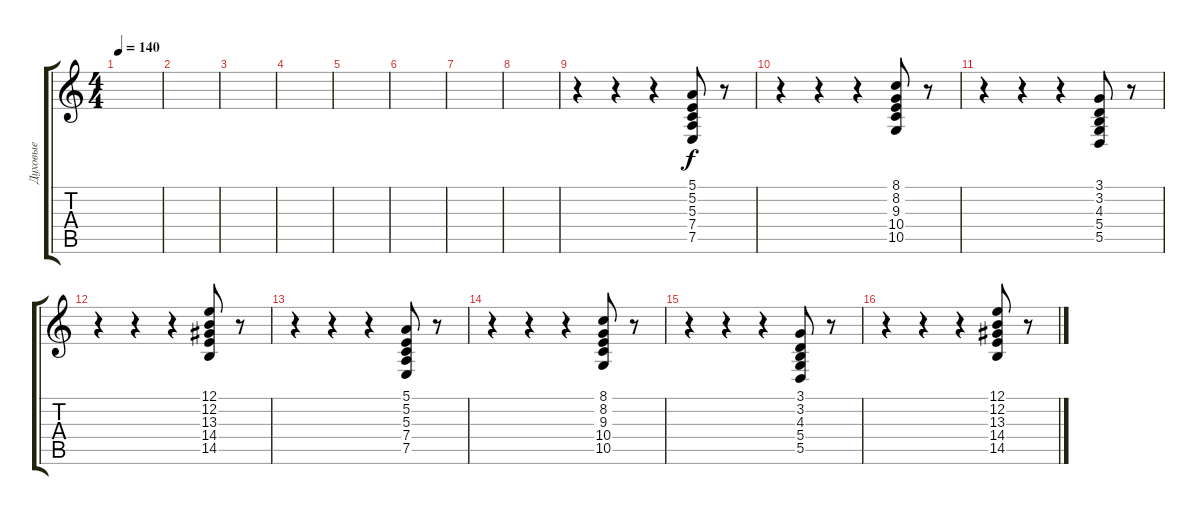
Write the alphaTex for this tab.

\track ("Духовые" "Духовые") {instrument trombone}
\staff {score tabs}
\tuning (E4 B3 G3 D3 A2 E2) {hide}
\ts (4 4)
\tempo 140
\clef g2
\ks c
|
|
|
|
|
|
|
|
r.4 r.4 r.4 (5.1 5.2 5.3 7.4 7.5).8 r.8 |
r.4 r.4 r.4 (8.1 8.2 9.3 10.4 10.5).8 r.8 |
r.4 r.4 r.4 (3.1 3.2 4.3 5.4 5.5).8 r.8 |
r.4 r.4 r.4 (12.1 12.2 13.3 14.4 14.5).8 r.8 |
r.4 r.4 r.4 (5.1 5.2 5.3 7.4 7.5).8 r.8 |
r.4 r.4 r.4 (8.1 8.2 9.3 10.4 10.5).8 r.8 |
r.4 r.4 r.4 (3.1 3.2 4.3 5.4 5.5).8 r.8 |
r.4 r.4 r.4 (12.1 12.2 13.3 14.4 14.5).8 r.8
